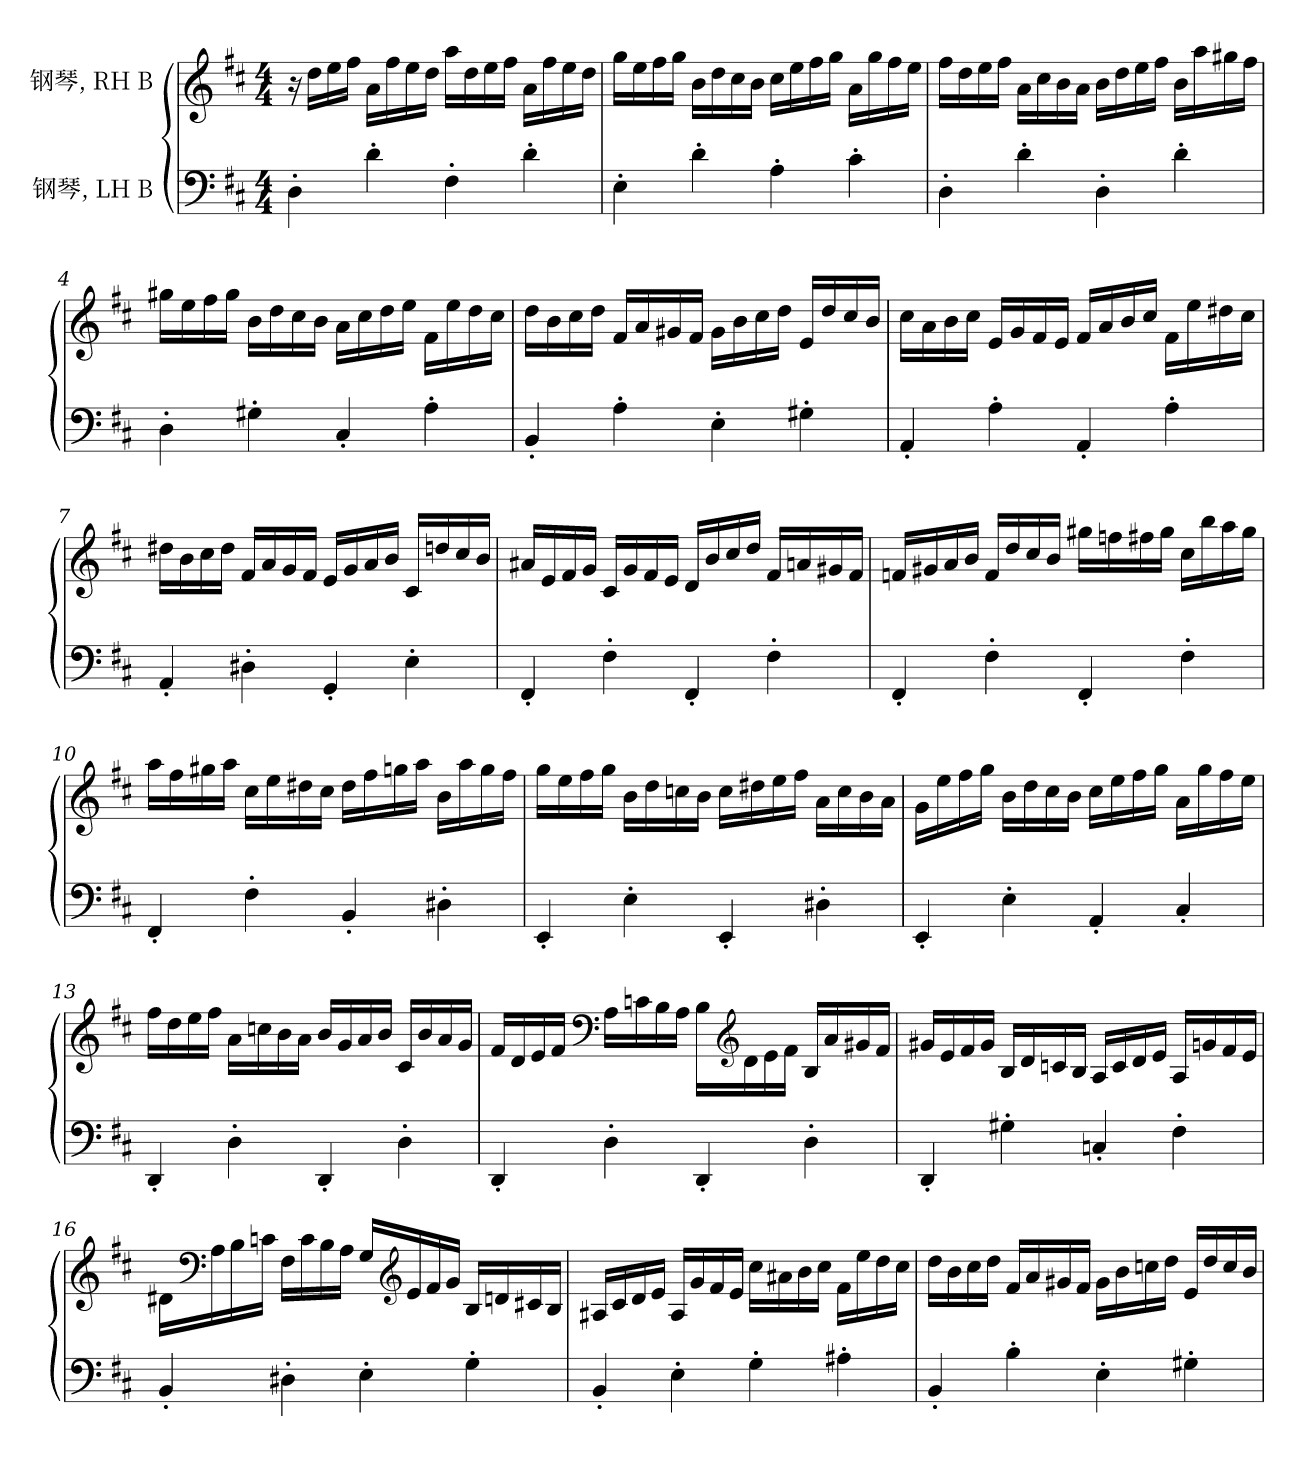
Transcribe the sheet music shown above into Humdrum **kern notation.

**kern	**kern
*part2	*part1
*staff2	*staff1
*I"钢琴, LH B	*I"钢琴, RH B
*clefF4	*clefG2
*k[f#c#]	*k[f#c#]
*M4/4	*M4/4
*MM88	*MM88
=1	=1
4D'\	16r
.	16dd\LL
.	16ee\
.	16ff#\JJ
4d'\	16a\LL
.	16ff#\
.	16ee\
.	16dd\JJ
4F#'\	16aa\LL
.	16dd\
.	16ee\
.	16ff#\JJ
4d'\	16a\LL
.	16ff#\
.	16ee\
.	16dd\JJ
=2	=2
4E'\	16gg\LL
.	16ee\
.	16ff#\
.	16gg\JJ
4d'\	16b\LL
.	16dd\
.	16cc#\
.	16b\JJ
4A'\	16cc#\LL
.	16ee\
.	16ff#\
.	16gg\JJ
4c#'\	16a\LL
.	16gg\
.	16ff#\
.	16ee\JJ
!!LO:LB:g=z
=3	=3
4D'\	16ff#\LL
.	16dd\
.	16ee\
.	16ff#\JJ
4d'\	16a\LL
.	16cc#\
.	16b\
.	16a\JJ
4D'\	16b\LL
.	16dd\
.	16ee\
.	16ff#\JJ
4d'\	16b\LL
.	16aa\
.	16gg#X\
.	16ff#\JJ
=4	=4
4D'\	16gg#X\LL
.	16ee\
.	16ff#\
.	16gg#\JJ
4G#X'\	16b\LL
.	16dd\
.	16cc#\
.	16b\JJ
4C#'/	16a\LL
.	16cc#\
.	16dd\
.	16ee\JJ
4A'\	16f#\LL
.	16ee\
.	16dd\
.	16cc#\JJ
!!LO:LB:g=z
=5	=5
4BB'/	16dd\LL
.	16b\
.	16cc#\
.	16dd\JJ
4A'\	16f#/LL
.	16a/
.	16g#X/
.	16f#/JJ
4E'\	16g#\LL
.	16b\
.	16cc#\
.	16dd\JJ
4G#X'\	16e/LL
.	16dd/
.	16cc#/
.	16b/JJ
=6	=6
4AA'/	16cc#\LL
.	16a\
.	16b\
.	16cc#\JJ
4A'\	16e/LL
.	16g/
.	16f#/
.	16e/JJ
4AA'/	16f#/LL
.	16a/
.	16b/
.	16cc#/JJ
4A'\	16f#\LL
.	16ee\
.	16dd#X\
.	16cc#\JJ
!!LO:LB:g=z
=7	=7
4AA'/	16dd#X\LL
.	16b\
.	16cc#\
.	16dd#\JJ
4D#X'\	16f#/LL
.	16a/
.	16g/
.	16f#/JJ
4GG'/	16e/LL
.	16g/
.	16a/
.	16b/JJ
4E'\	16c#/LL
.	16ddn/
.	16cc#/
.	16b/JJ
=8	=8
4FF#'/	16a#X/LL
.	16e/
.	16f#/
.	16g/JJ
4F#'\	16c#/LL
.	16g/
.	16f#/
.	16e/JJ
4FF#'/	16d/LL
.	16b/
.	16cc#/
.	16dd/JJ
4F#'\	16f#/LL
.	16an/
.	16g#X/
.	16f#/JJ
!!LO:LB:g=z
=9	=9
4FF#'/	16fn/LL
.	16g#X/
.	16a/
.	16b/JJ
4F#'\	16f/LL
.	16dd/
.	16cc#/
.	16b/JJ
4FF#'/	16gg#X\LL
.	16ffn\
.	16ff#X\
.	16gg#\JJ
4F#'\	16cc#\LL
.	16bb\
.	16aa\
.	16gg#\JJ
=10	=10
4FF#'/	16aa\LL
.	16ff#\
.	16gg#X\
.	16aa\JJ
4F#'\	16cc#\LL
.	16ee\
.	16dd#X\
.	16cc#\JJ
4BB'/	16dd#\LL
.	16ff#\
.	16ggn\
.	16aa\JJ
4D#X'\	16b\LL
.	16aa\
.	16gg\
.	16ff#\JJ
!!LO:LB:g=z
=11	=11
4EE'/	16gg\LL
.	16ee\
.	16ff#\
.	16gg\JJ
4E'\	16b\LL
.	16dd\
.	16ccn\
.	16b\JJ
4EE'/	16cc\LL
.	16dd#X\
.	16ee\
.	16ff#\JJ
4D#X'\	16a\LL
.	16cc\
.	16b\
.	16a\JJ
=12	=12
4EE'/	16g\LL
.	16ee\
.	16ff#\
.	16gg\JJ
4E'\	16b\LL
.	16dd\
.	16cc#\
.	16b\JJ
4AA'/	16cc#\LL
.	16ee\
.	16ff#\
.	16gg\JJ
4C#'/	16a\LL
.	16gg\
.	16ff#\
.	16ee\JJ
!!LO:PB:g=z
=13	=13
4DD'/	16ff#\LL
.	16dd\
.	16ee\
.	16ff#\JJ
4D'\	16a\LL
.	16ccn\
.	16b\
.	16a\JJ
4DD'/	16b/LL
.	16g/
.	16a/
.	16b/JJ
4D'\	16c#/LL
.	16b/
.	16a/
.	16g/JJ
=14	=14
4DD'/	16f#/LL
.	16d/
.	16e/
.	16f#/JJ
*	*clefF4
4D'\	16A\LL
.	16cn\
.	16B\
.	16A\JJ
4DD'/	16B\LL
*	*clefG2
.	16d\
.	16e\
.	16f#\JJ
4D'\	16B/LL
.	16a/
.	16g#X/
.	16f#/JJ
!!LO:LB:g=z
=15	=15
4DD'/	16g#X/LL
.	16e/
.	16f#/
.	16g#/JJ
4G#X'\	16B/LL
.	16d/
.	16cn/
.	16B/JJ
4Cn'/	16A/LL
.	16c/
.	16d/
.	16e/JJ
4F#'\	16A/LL
.	16gn/
.	16f#/
.	16e/JJ
=16	=16
4BB'/	16d#X\LL
*	*clefF4
.	16A\
.	16B\
.	16cn\JJ
4D#X'\	16F#\LL
.	16c\
.	16B\
.	16A\JJ
4E'\	16G/LL
*	*clefG2
.	16e/
.	16f#/
.	16g/JJ
4G'\	16B/LL
.	16dn/
.	16c#X/
.	16B/JJ
!!LO:LB:g=z
=17	=17
4BB'/	16A#X/LL
.	16c#/
.	16d/
.	16e/JJ
4E'\	16A#/LL
.	16g/
.	16f#/
.	16e/JJ
4G'\	16cc#\LL
.	16a#X\
.	16b\
.	16cc#\JJ
4A#X'\	16f#\LL
.	16ee\
.	16dd\
.	16cc#\JJ
=18	=18
4BB'/	16dd\LL
.	16b\
.	16cc#\
.	16dd\JJ
4B'\	16f#/LL
.	16a/
.	16g#X/
.	16f#/JJ
4E'\	16g#\LL
.	16b\
.	16ccn\
.	16dd\JJ
4G#X'\	16e/LL
.	16dd/
.	16cc/
.	16b/JJ
=	=
*-	*-
